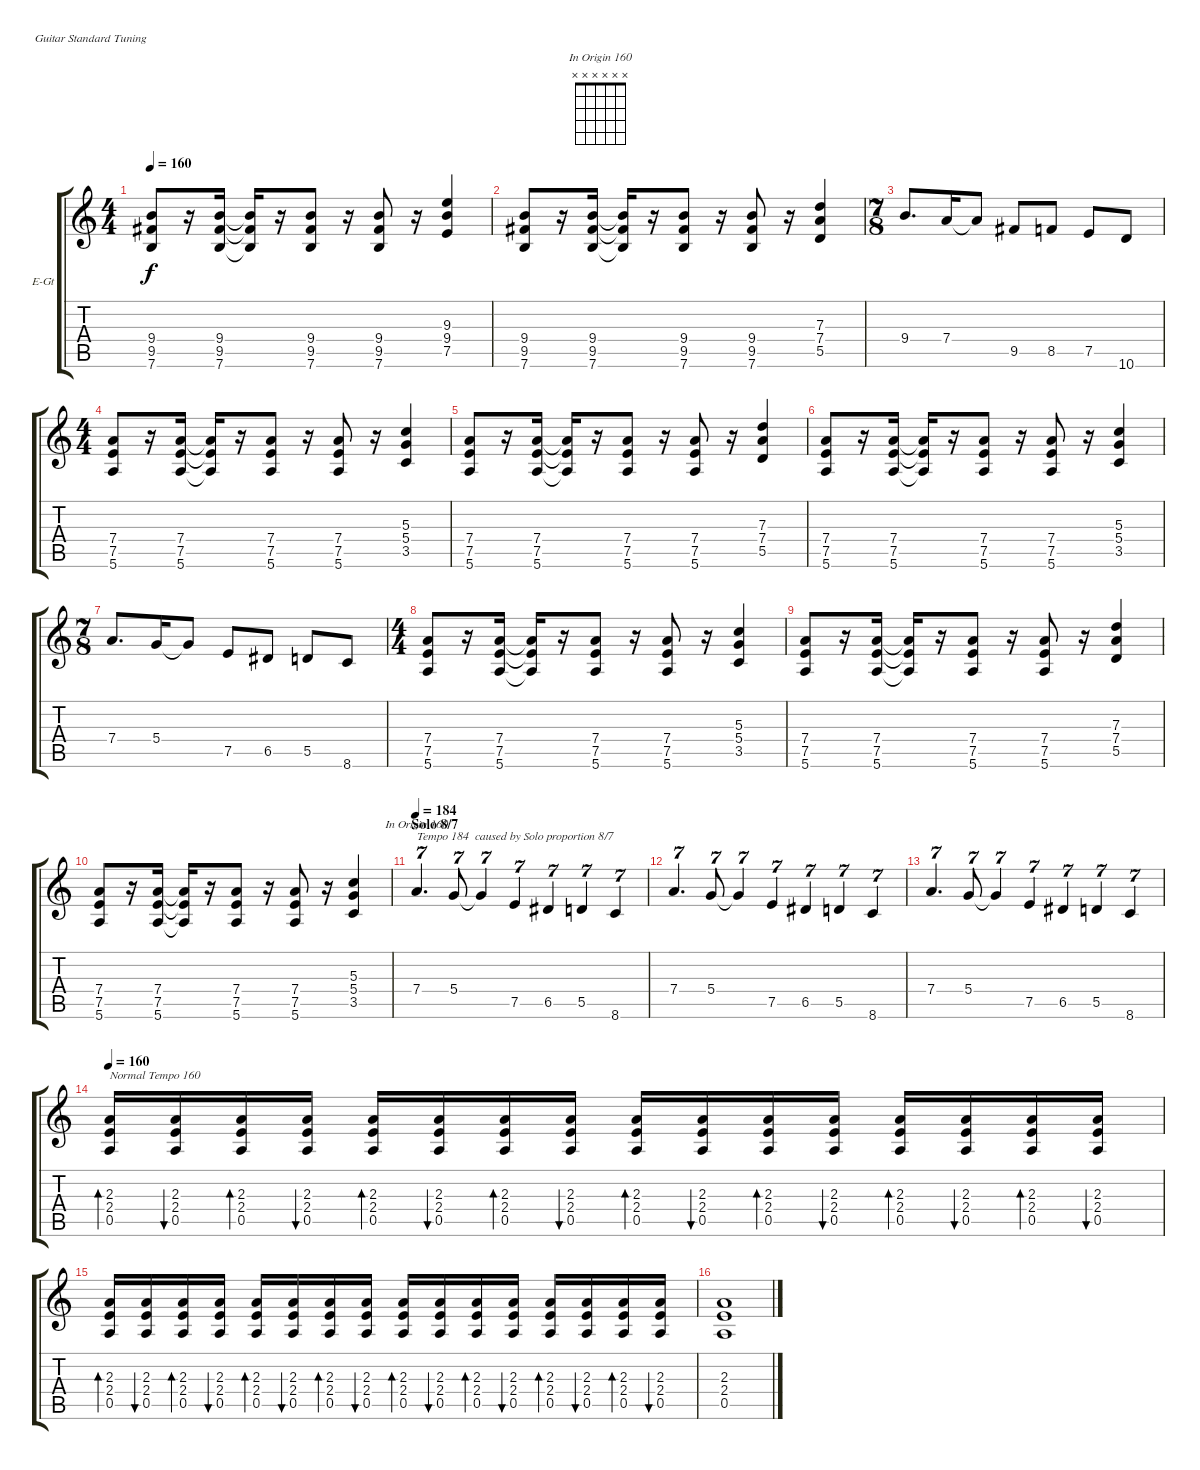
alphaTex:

\bracketExtendMode groupsimilarinstruments
\firstSystemTrackNameOrientation horizontal
\otherSystemsTrackNameOrientation horizontal
\track ("Gtr. I Rhytm" "E-Gt") {instrument overdrivenguitar}
\staff {score tabs}
\tuning (E4 B3 G3 D3 A2 E2)
\chord ("In Origin 160" x x x x x x)
\ts (4 4)
\tempo 160
\clef g2
\ks c
(9.4 9.5 7.6).8{dy f} r.16 (9.4 9.5 7.6).16 (9.4{t} 9.5{t} 7.6{t}).16 r.16 (9.4 9.5 7.6).8 r.16 (9.4 9.5 7.6).8 r.16 (9.3 9.4 7.5).4 |
(9.4 9.5 7.6).8 r.16 (9.4 9.5 7.6).16 (9.4{t} 9.5{t} 7.6{t}).16 r.16 (9.4 9.5 7.6).8 r.16 (9.4 9.5 7.6).8 r.16 (7.3 7.4 5.5).4 |
\ts (7 8)
\beaming (8 3 2 2)
9.4.8{d} 7.4.16 7.4{t}.8 9.5.8 8.5.8 7.5.8 10.6.8 |
\ts (4 4)
\beaming (8 2 2 2 2)
(7.4 7.5 5.6).8 r.16 (7.4 7.5 5.6).16 (7.4{t} 7.5{t} 5.6{t}).16 r.16 (7.4 7.5 5.6).8 r.16 (7.4 7.5 5.6).8 r.16 (5.3 5.4 3.5).4 |
(7.4 7.5 5.6).8 r.16 (7.4 7.5 5.6).16 (7.4{t} 7.5{t} 5.6{t}).16 r.16 (7.4 7.5 5.6).8 r.16 (7.4 7.5 5.6).8 r.16 (7.3 7.4 5.5).4 |
(7.4 7.5 5.6).8 r.16 (7.4 7.5 5.6).16 (7.4{t} 7.5{t} 5.6{t}).16 r.16 (7.4 7.5 5.6).8 r.16 (7.4 7.5 5.6).8 r.16 (5.3 5.4 3.5).4 |
\ts (7 8)
\beaming (8 3 2 2)
7.4.8{d} 5.4.16 5.4{t}.8 7.5.8 6.5.8 5.5.8 8.6.8 |
\ts (4 4)
\beaming (8 2 2 2 2)
(7.4 7.5 5.6).8 r.16 (7.4 7.5 5.6).16 (7.4{t} 7.5{t} 5.6{t}).16 r.16 (7.4 7.5 5.6).8 r.16 (7.4 7.5 5.6).8 r.16 (5.3 5.4 3.5).4 |
(7.4 7.5 5.6).8 r.16 (7.4 7.5 5.6).16 (7.4{t} 7.5{t} 5.6{t}).16 r.16 (7.4 7.5 5.6).8 r.16 (7.4 7.5 5.6).8 r.16 (7.3 7.4 5.5).4 |
(7.4 7.5 5.6).8 r.16 (7.4 7.5 5.6).16 (7.4{t} 7.5{t} 5.6{t}).16 r.16 (7.4 7.5 5.6).8 r.16 (7.4 7.5 5.6).8 r.16 (5.3 5.4 3.5).4 |
\section ("" "Solo 8/7")
\tempo 184
7.4.4{d tu (7 4) ch "In Origin 160" txt "Tempo 184  caused by Solo proportion 8/7"} 5.4.8{tu (7 4)} 5.4{t}.4{tu (7 4)} 7.5.4{tu (7 4)} 6.5.4{tu (7 4)} 5.5.4{tu (7 4)} 8.6.4{tu (7 4)} |
7.4.4{d tu (7 4)} 5.4.8{tu (7 4)} 5.4{t}.4{tu (7 4)} 7.5.4{tu (7 4)} 6.5.4{tu (7 4)} 5.5.4{tu (7 4)} 8.6.4{tu (7 4)} |
7.4.4{d tu (7 4)} 5.4.8{tu (7 4)} 5.4{t}.4{tu (7 4)} 7.5.4{tu (7 4)} 6.5.4{tu (7 4)} 5.5.4{tu (7 4)} 8.6.4{tu (7 4)} |
\tempo 160
(2.3 2.4 0.5).16{bd 60 txt "Normal Tempo 160"} (2.3 2.4 0.5).16{bu 60} (2.3 2.4 0.5).16{bd 60} (2.3 2.4 0.5).16{bu 60} (2.3 2.4 0.5).16{bd 60} (2.3 2.4 0.5).16{bu 60} (2.3 2.4 0.5).16{bd 60} (2.3 2.4 0.5).16{bu 60} (2.3 2.4 0.5).16{bd 60} (2.3 2.4 0.5).16{bu 60} (2.3 2.4 0.5).16{bd 60} (2.3 2.4 0.5).16{bu 60} (2.3 2.4 0.5).16{bd 60} (2.3 2.4 0.5).16{bu 60} (2.3 2.4 0.5).16{bd 60} (2.3 2.4 0.5).16{bu 60} |
(2.3 2.4 0.5).16{bd 60} (2.3 2.4 0.5).16{bu 60} (2.3 2.4 0.5).16{bd 60} (2.3 2.4 0.5).16{bu 60} (2.3 2.4 0.5).16{bd 60} (2.3 2.4 0.5).16{bu 60} (2.3 2.4 0.5).16{bd 60} (2.3 2.4 0.5).16{bu 60} (2.3 2.4 0.5).16{bd 60} (2.3 2.4 0.5).16{bu 60} (2.3 2.4 0.5).16{bd 60} (2.3 2.4 0.5).16{bu 60} (2.3 2.4 0.5).16{bd 60} (2.3 2.4 0.5).16{bu 60} (2.3 2.4 0.5).16{bd 60} (2.3 2.4 0.5).16{bu 60} |
(2.3 2.4 0.5).1
